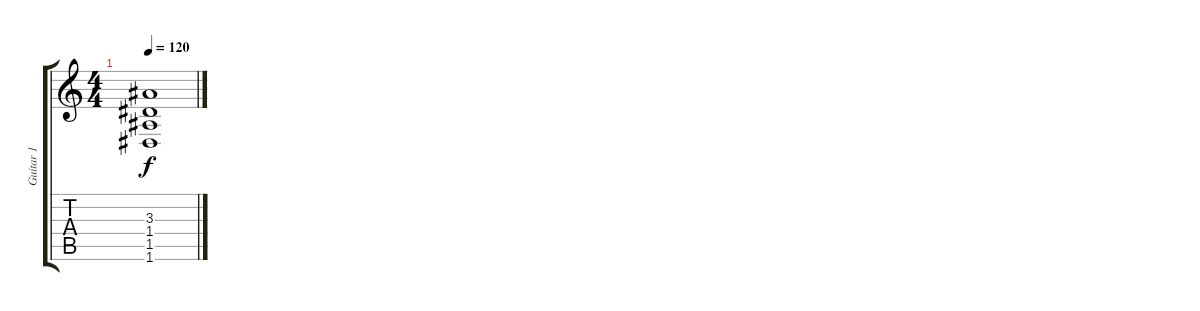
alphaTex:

\track ("Guitar 1" "Guitar 1") {instrument overdrivenguitar}
\staff {score tabs}
\tuning (E4 B3 G3 D3 A2 D2) {hide}
\ts (4 4)
\tempo 120
\clef g2
\ks c
(3.3{t} 1.4{t} 1.5{t} 1.6{t}).1{dy f}
